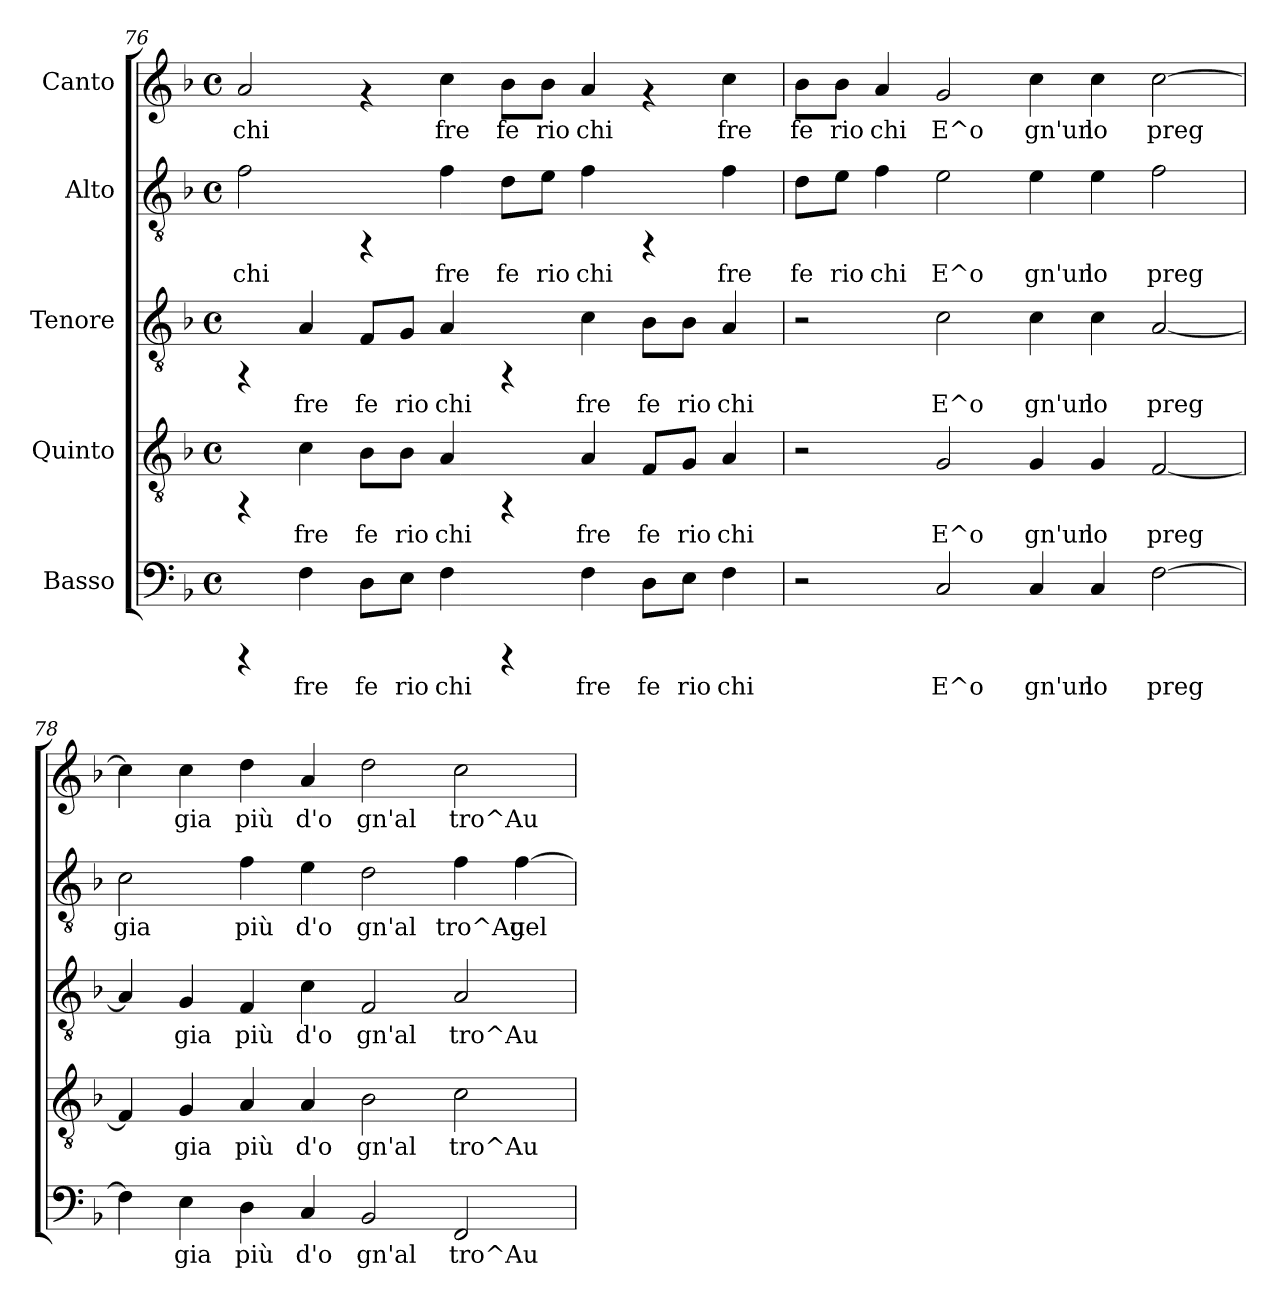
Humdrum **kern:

**kern	**text	**kern	**text	**kern	**text	**kern	**text	**kern	**text
*part5	*part5	*part4	*part4	*part3	*part3	*part2	*part2	*part1	*part1
*staff5	*staff5	*staff4	*staff4	*staff3	*staff3	*staff2	*staff2	*staff1	*staff1
*I"Basso	*	*I"Quinto	*	*I"Tenore	*	*I"Alto	*	*I"Canto	*
*clefF4	*	*clefGv2	*	*clefGv2	*	*clefGv2	*	*clefG2	*
*k[b-]	*	*k[b-]	*	*k[b-]	*	*k[b-]	*	*k[b-]	*
*F:	*	*F:	*	*F:	*	*F:	*	*F:	*
*M4/4	*	*M4/4	*	*M4/4	*	*M4/4	*	*M4/4	*
*met(c)	*	*met(c)	*	*met(c)	*	*met(c)	*	*met(c)	*
=76	=76	=76	=76	=76	=76	=76	=76	=76	=76
!	!	!	!	!	!	!	!LO:LY:b:cj	!	!LO:LY:b:cj
4rCCC	.	4rFF	.	4rFF	.	2f\	chi	2a/	chi
!	!LO:LY:b:cj	!	!LO:LY:b:cj	!	!LO:LY:b:cj	!	!	!	!
4F\	fre	4c\	fre	4A/	fre	.	.	.	.
!	!LO:LY:b:cj	!	!LO:LY:b:cj	!	!LO:LY:b:cj	!	!	!	!
8D\L	fe	8B-\L	fe	8F/L	fe	4rFF	.	4rf	.
!	!LO:LY:b:cj	!	!LO:LY:b:cj	!	!LO:LY:b:cj	!	!	!	!
8E\J	rio	8B-\J	rio	8G/J	rio	.	.	.	.
!	!LO:LY:b:cj	!	!LO:LY:b:cj	!	!LO:LY:b:cj	!	!LO:LY:b:cj	!	!LO:LY:b:cj
4F\	chi	4A/	chi	4A/	chi	4f\	fre	4cc\	fre
!	!	!	!	!	!	!	!LO:LY:b:cj	!	!LO:LY:b:cj
4rCCC	.	4rFF	.	4rFF	.	8d\L	fe	8b-\L	fe
!	!	!	!	!	!	!	!LO:LY:b:cj	!	!LO:LY:b:cj
.	.	.	.	.	.	8e\J	rio	8b-\J	rio
!	!LO:LY:b:cj	!	!LO:LY:b:cj	!	!LO:LY:b:cj	!	!LO:LY:b:cj	!	!LO:LY:b:cj
4F\	fre	4A/	fre	4c\	fre	4f\	chi	4a/	chi
!	!LO:LY:b:cj	!	!LO:LY:b:cj	!	!LO:LY:b:cj	!	!	!	!
8D\L	fe	8F/L	fe	8B-\L	fe	4rFF	.	4rf	.
!	!LO:LY:b:cj	!	!LO:LY:b:cj	!	!LO:LY:b:cj	!	!	!	!
8E\J	rio	8G/J	rio	8B-\J	rio	.	.	.	.
!	!LO:LY:b:cj	!	!LO:LY:b:cj	!	!LO:LY:b:cj	!	!LO:LY:b:cj	!	!LO:LY:b:cj
4F\	chi	4A/	chi	4A/	chi	4f\	fre	4cc\	fre
=77	=77	=77	=77	=77	=77	=77	=77	=77	=77
!	!	!	!	!	!	!	!LO:LY:b:cj	!	!LO:LY:b:cj
2r	.	2r	.	2r	.	8d\L	fe	8b-\L	fe
!	!	!	!	!	!	!	!LO:LY:b:cj	!	!LO:LY:b:cj
.	.	.	.	.	.	8e\J	rio	8b-\J	rio
!	!	!	!	!	!	!	!LO:LY:b:cj	!	!LO:LY:b:cj
.	.	.	.	.	.	4f\	chi	4a/	chi
!	!LO:LY:b:cj	!	!LO:LY:b:cj	!	!LO:LY:b:cj	!	!LO:LY:b:cj	!	!LO:LY:b:cj
2C/	E^o	2G/	E^o	2c\	E^o	2e\	E^o	2g/	E^o
!	!LO:LY:b:cj	!	!LO:LY:b:cj	!	!LO:LY:b:cj	!	!LO:LY:b:cj	!	!LO:LY:b:cj
4C/	gn'un	4G/	gn'un	4c\	gn'un	4e\	gn'un	4cc\	gn'un
!	!LO:LY:b:cj	!	!LO:LY:b:cj	!	!LO:LY:b:cj	!	!LO:LY:b:cj	!	!LO:LY:b:cj
4C/	lo	4G/	lo	4c\	lo	4e\	lo	4cc\	lo
!	!LO:LY:b:cj	!	!LO:LY:b:cj	!	!LO:LY:b:cj	!	!LO:LY:b:cj	!	!LO:LY:b:cj
[>2F\	preg	[<2F/	preg	[<2A/	preg	2f\	preg	[>2cc\	preg
=78	=78	=78	=78	=78	=78	=78	=78	=78	=78
!	!LO:LY:b:cj	!	!LO:LY:b:cj	!	!LO:LY:b:cj	!	!LO:LY:b:cj	!	!LO:LY:b:cj
4F\]	.	4F/]	.	4A/]	.	2c\	gia	4cc\]	.
!	!LO:LY:b:cj	!	!LO:LY:b:cj	!	!LO:LY:b:cj	!	!	!	!LO:LY:b:cj
4E\	gia	4G/	gia	4G/	gia	.	.	4cc\	gia
!	!LO:LY:b:cj	!	!LO:LY:b:cj	!	!LO:LY:b:cj	!	!LO:LY:b:cj	!	!LO:LY:b:cj
4D\	più	4A/	più	4F/	più	4f\	più	4dd\	più
!	!LO:LY:b:cj	!	!LO:LY:b:cj	!	!LO:LY:b:cj	!	!LO:LY:b:cj	!	!LO:LY:b:cj
4C/	d'o	4A/	d'o	4c\	d'o	4e\	d'o	4a/	d'o
!	!LO:LY:b:cj	!	!LO:LY:b:cj	!	!LO:LY:b:cj	!	!LO:LY:b:cj	!	!LO:LY:b:cj
2BB-/	gn'al	2B-\	gn'al	2F/	gn'al	2d\	gn'al	2dd\	gn'al
!	!LO:LY:b:cj	!	!LO:LY:b:cj	!	!LO:LY:b:cj	!	!LO:LY:b:cj	!	!LO:LY:b:cj
2FF/	tro^Au	2c\	tro^Au	2A/	tro^Au	4f\	tro^Au	2cc\	tro^Au
!	!	!	!	!	!	!	!LO:LY:b:cj	!	!
.	.	.	.	.	.	[>4f\	gel	.	.
=	=	=	=	=	=	=	=	=	=
*-	*-	*-	*-	*-	*-	*-	*-	*-	*-
